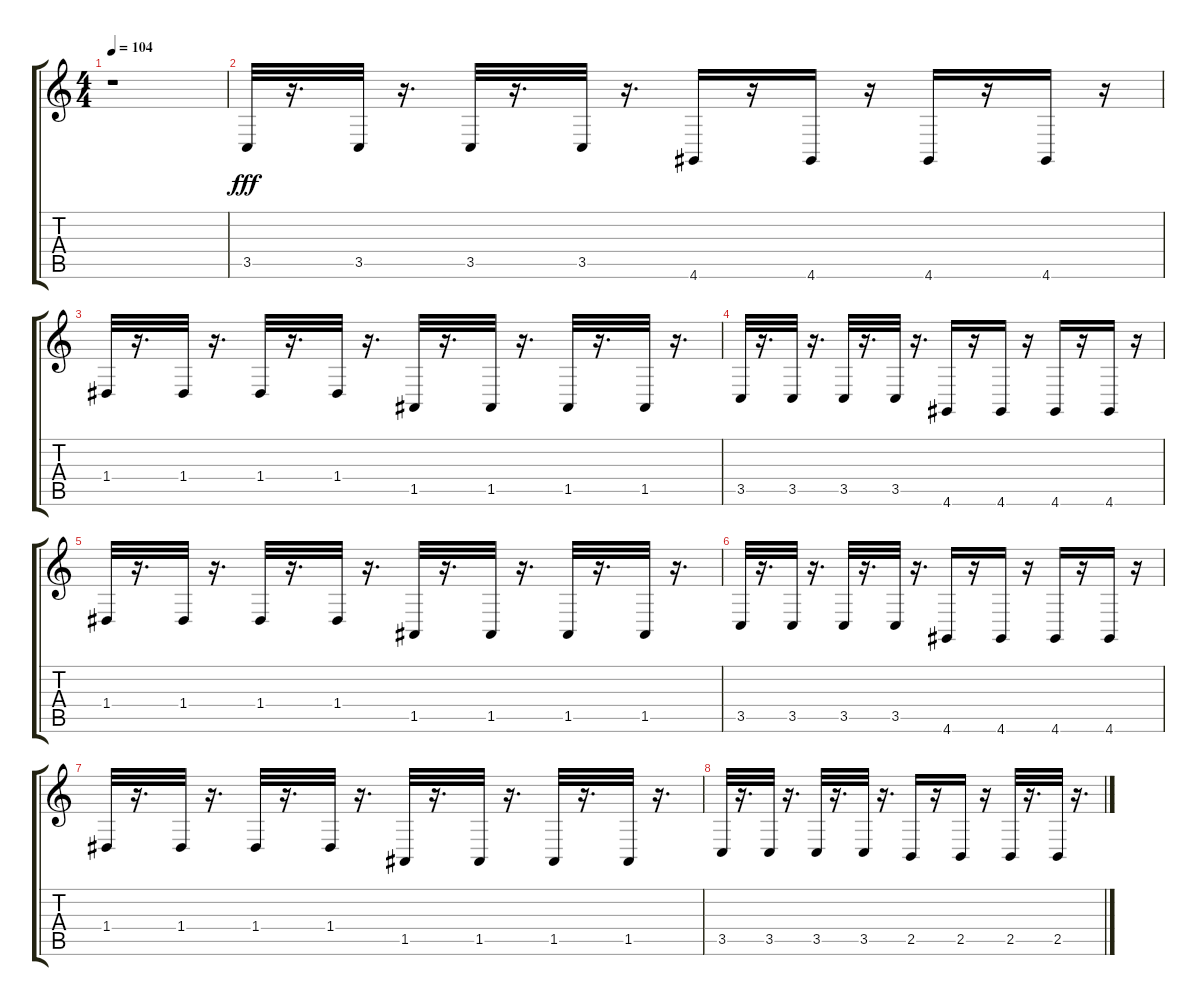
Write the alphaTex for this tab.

\track "" {instrument pizzicatostrings}
\staff {score tabs}
\tuning (E4 B3 G3 D3 A2 E2) {hide}
\ts (4 4)
\tempo 104
\clef g2
\ks c
r.1{dy fff} |
3.5.32 r.16{d} 3.5.32 r.16{d} 3.5.32 r.16{d} 3.5.32 r.16{d} 4.6.16 r.16 4.6.16 r.16 4.6.16 r.16 4.6.16 r.16 |
1.4.32 r.16{d} 1.4.32 r.16{d} 1.4.32 r.16{d} 1.4.32 r.16{d} 1.5.32 r.16{d} 1.5.32 r.16{d} 1.5.32 r.16{d} 1.5.32 r.16{d} |
3.5.32 r.16{d} 3.5.32 r.16{d} 3.5.32 r.16{d} 3.5.32 r.16{d} 4.6.16 r.16 4.6.16 r.16 4.6.16 r.16 4.6.16 r.16 |
1.4.32 r.16{d} 1.4.32 r.16{d} 1.4.32 r.16{d} 1.4.32 r.16{d} 1.5.32 r.16{d} 1.5.32 r.16{d} 1.5.32 r.16{d} 1.5.32 r.16{d} |
3.5.32 r.16{d} 3.5.32 r.16{d} 3.5.32 r.16{d} 3.5.32 r.16{d} 4.6.16 r.16 4.6.16 r.16 4.6.16 r.16 4.6.16 r.16 |
1.4.32 r.16{d} 1.4.32 r.16{d} 1.4.32 r.16{d} 1.4.32 r.16{d} 1.5.32 r.16{d} 1.5.32 r.16{d} 1.5.32 r.16{d} 1.5.32 r.16{d} |
3.5.32 r.16{d} 3.5.32 r.16{d} 3.5.32 r.16{d} 3.5.32 r.16{d} 2.5.16 r.16 2.5.16 r.16 2.5.32 r.16{d} 2.5.32 r.16{d}
